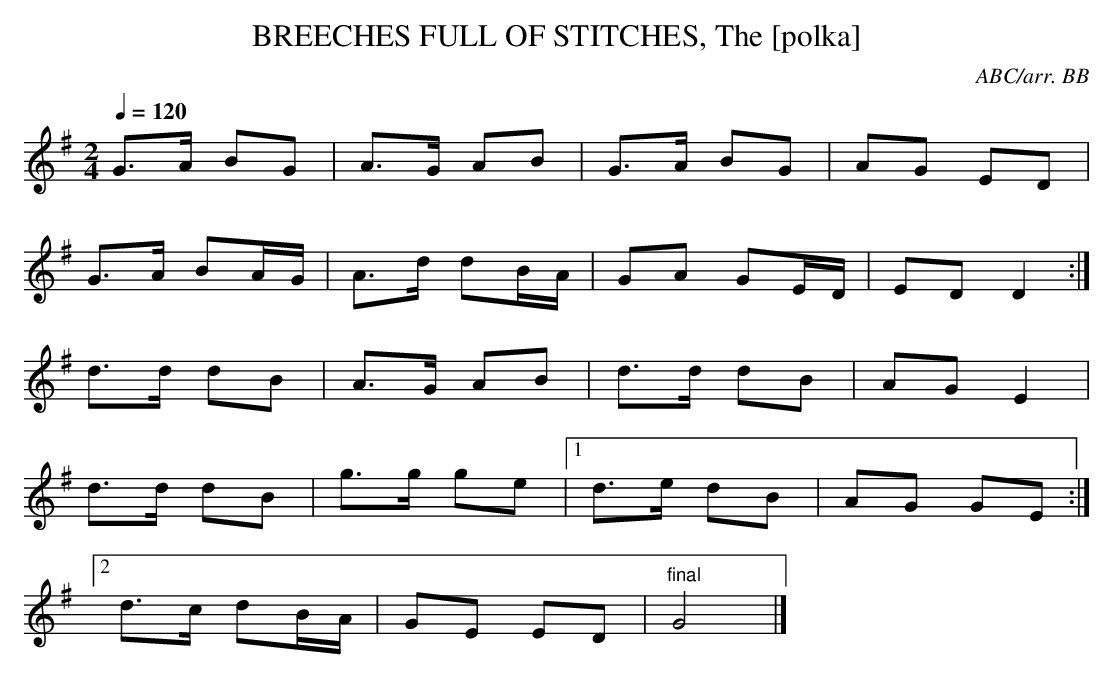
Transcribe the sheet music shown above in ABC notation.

X:1
T:BREECHES FULL OF STITCHES, The [polka]
C:ABC/arr. BB
Q:1/4=120
L:1/8
M:2/4
K:G
G>A BG|A>G AB|G>A BG|AG ED|
G>A BA/G/|A>d dB/A/|GA GE/D/|ED D2:|
d>d dB|A>G AB|d>d dB|AG E2|
d>d dB|g>g ge|1 d>e dB|AG GE:|
[2 d>c dB/A/|GE ED|"final"G4|]
